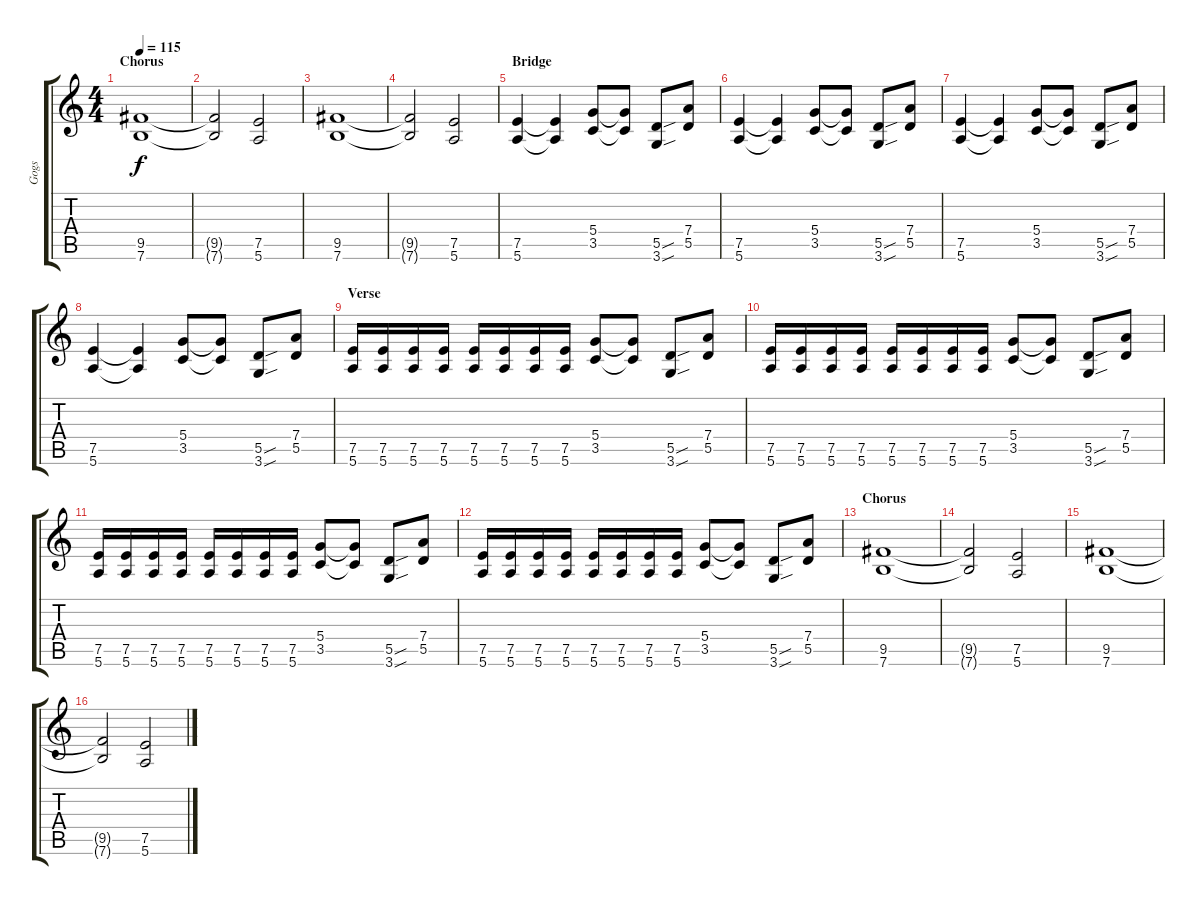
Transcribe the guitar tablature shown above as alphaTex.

\track ("Gogs" "Gogs") {instrument overdrivenguitar}
\staff {score tabs}
\tuning (E4 B3 G3 D3 A2 E2) {hide}
\ts (4 4)
\section ("" "Chorus")
\tempo 115
\clef g2
\ks c
(9.5 7.6).1{dy f} |
(9.5{t} 7.6{t}).2 (7.5 5.6).2 |
(9.5 7.6).1 |
(9.5{t} 7.6{t}).2 (7.5 5.6).2 |
\section ("" "Bridge")
(7.5 5.6).4 (7.5{t} 5.6{t}).4 (5.4 3.5).8 (5.4{t} 3.5{t}).8 (5.5{sou} 3.6{sou}).8 (7.4 5.5).8 |
(7.5 5.6).4 (7.5{t} 5.6{t}).4 (5.4 3.5).8 (5.4{t} 3.5{t}).8 (5.5{sou} 3.6{sou}).8 (7.4 5.5).8 |
(7.5 5.6).4 (7.5{t} 5.6{t}).4 (5.4 3.5).8 (5.4{t} 3.5{t}).8 (5.5{sou} 3.6{sou}).8 (7.4 5.5).8 |
(7.5 5.6).4 (7.5{t} 5.6{t}).4 (5.4 3.5).8 (5.4{t} 3.5{t}).8 (5.5{sou} 3.6{sou}).8 (7.4 5.5).8 |
\section ("" "Verse")
(7.5 5.6).16 (7.5 5.6).16 (7.5 5.6).16 (7.5 5.6).16 (7.5 5.6).16 (7.5 5.6).16 (7.5 5.6).16 (7.5 5.6).16 (5.4 3.5).8 (5.4{t} 3.5{t}).8 (5.5{sou} 3.6{sou}).8 (7.4 5.5).8 |
(7.5 5.6).16 (7.5 5.6).16 (7.5 5.6).16 (7.5 5.6).16 (7.5 5.6).16 (7.5 5.6).16 (7.5 5.6).16 (7.5 5.6).16 (5.4 3.5).8 (5.4{t} 3.5{t}).8 (5.5{sou} 3.6{sou}).8 (7.4 5.5).8 |
(7.5 5.6).16 (7.5 5.6).16 (7.5 5.6).16 (7.5 5.6).16 (7.5 5.6).16 (7.5 5.6).16 (7.5 5.6).16 (7.5 5.6).16 (5.4 3.5).8 (5.4{t} 3.5{t}).8 (5.5{sou} 3.6{sou}).8 (7.4 5.5).8 |
(7.5 5.6).16 (7.5 5.6).16 (7.5 5.6).16 (7.5 5.6).16 (7.5 5.6).16 (7.5 5.6).16 (7.5 5.6).16 (7.5 5.6).16 (5.4 3.5).8 (5.4{t} 3.5{t}).8 (5.5{sou} 3.6{sou}).8 (7.4 5.5).8 |
\section ("" "Chorus")
(9.5 7.6).1 |
(9.5{t} 7.6{t}).2 (7.5 5.6).2 |
(9.5 7.6).1 |
(9.5{t} 7.6{t}).2 (7.5 5.6).2
